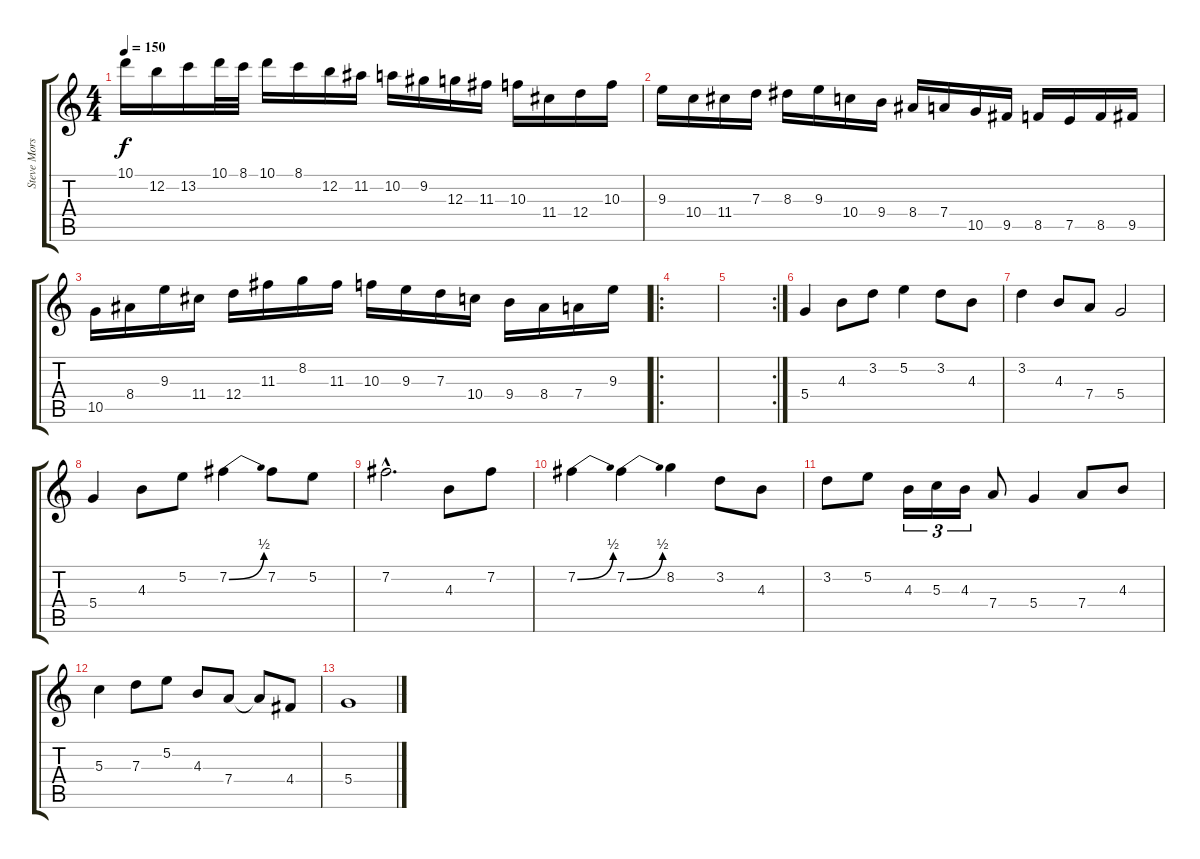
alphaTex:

\track ("Steve Morse 2" "Steve Mors") {instrument electricguitarclean}
\staff {score tabs}
\tuning (E4 B3 G3 D3 A2 E2) {hide}
\ts (4 4)
\tempo 150
\clef g2
\ks c
10.1.16{dy f} 12.2.16 13.2.16 10.1.32 8.1.32 10.1.16 8.1.16 12.2.16 11.2.16 10.2.16 9.2.16 12.3.16 11.3.16 10.3.16 11.4.16 12.4.16 10.3.16 |
9.3.16 10.4.16 11.4.16 7.3.16 8.3.16 9.3.16 10.4.16 9.4.16 8.4.16 7.4.16 10.5.16 9.5.16 8.5.16 7.5.16 8.5.16 9.5.16 |
10.5.16 8.4.16 9.3.16 11.4.16 12.4.16 11.3.16 8.2.16 11.3.16 10.3.16 9.3.16 7.3.16 10.4.16 9.4.16 8.4.16 7.4.16 9.3.16 |
\ro
|
\rc 2
|
5.4.4 4.3.8 3.2.8 5.2.4 3.2.8 4.3.8 |
3.2.4 4.3.8 7.4.8 5.4.2 |
5.4.4 4.3.8 5.2.8 7.2{be (bend 0 0 60 2)}.4 7.2.8 5.2.8 |
7.2{hac}.2{d} 4.3.8 7.2.8 |
7.2{be (bend 0 0 60 2)}.4 7.2{be (bend 0 0 60 2)}.4 8.2.4 3.2.8 4.3.8 |
3.2.8 5.2.8 4.3.16{tu (3 2)} 5.3.16{tu (3 2)} 4.3.16{tu (3 2)} 7.4.8 5.4.4 7.4.8 4.3.8 |
5.3.4 7.3.8 5.2.8 4.3.8 7.4.8 7.4{t}.8 4.4.8 |
5.4.1
